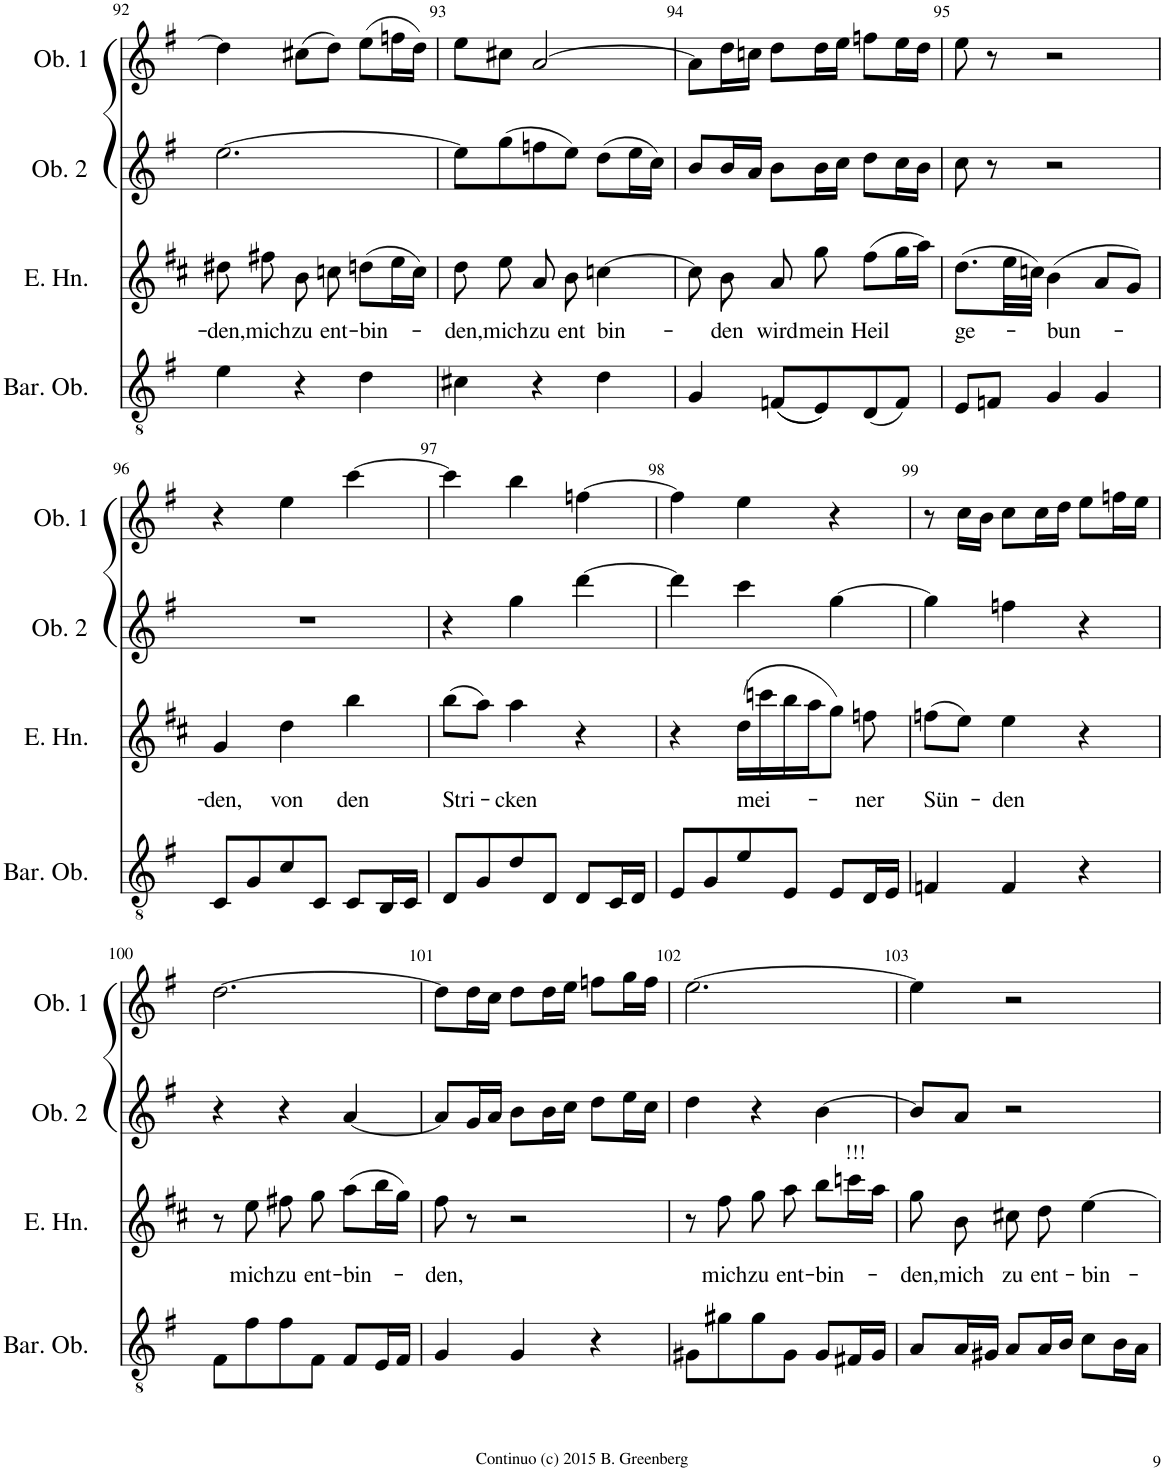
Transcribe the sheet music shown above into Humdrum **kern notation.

**kern	**kern	**text	**kern	**kern
*part4	*part3	*part3	*part2	*part1
*staff4	*staff3	*staff3	*staff2	*staff1
*I"Baritone Oboe	*I"English Horn	*	*I"Oboe 2	*I"Oboe 1
*I'Bar. Ob.	*I'E. Hn.	*	*I'Ob. 2	*I'Ob. 1
!!LO:PB:g=z
*clefGv2	*clefG2	*	*clefG2	*clefG2
*	*Trd4c7	*	*	*
*k[f#]	*k[f#c#]	*	*k[f#]	*k[f#]
*M3/4	*M3/4	*	*M3/4	*M3/4
=92	=92	=92	=92	=92
!	!	!LO:LY:b	!	!
4e\	8dd#X\	den,	[2.ee\	4dd\]
!	!	!LO:LY:b	!	!
.	8ff#X\	mich	.	.
!	!	!LO:LY:b	!	!
4r	8b\	zu	.	(8cc#X\L
!	!	!LO:LY:b	!	!
.	8ccn\	ent-	.	8dd\J)
!	!	!LO:LY:b	!	!
4d\	(8ddn\L	-bin-	.	(8ee\L
.	16ee\L	.	.	16ffn\L
.	16cc\JJ)	.	.	16dd\JJ)
=93	=93	=93	=93	=93
!	!	!LO:LY:b	!	!
4c#X\	8dd\	-den,	8ee\L]	8ee\L
!	!	!LO:LY:b	!	!
.	8ee\	mich	(8gg\	8cc#X\J
!	!	!LO:LY:b	!	!
4r	8a/	zu	8ffn\	[2a/
!	!	!LO:LY:b	!	!
.	8b\	ent	8ee\J)	.
!	!	!LO:LY:b	!	!
4d\	[4ccn\	bin-	(8dd\L	.
.	.	.	16ee\L	.
.	.	.	16cc\JJ)	.
=94	=94	=94	=94	=94
4G/	8cc\]	.	8b/L	8a\L]
!	!	!LO:LY:b	!	!
.	8b\	den	16b/L	16dd\L
.	.	.	16a/JJ	16ccn\JJ
!	!	!LO:LY:b	!	!
((8Fn/L	8a/	wird	8b\L	8dd\L
!	!	!LO:LY:b	!	!
8E/))	8gg\	mein	16b\L	16dd\L
.	.	.	16cc\JJ	16ee\JJ
!	!	!LO:LY:b	!	!
(8D/	(8ff#\L	Heil	8dd\L	8ffn\L
8F/J)	16gg\L	.	16cc\L	16ee\L
.	16aa\JJ)	.	16b\JJ	16dd\JJ
=95	=95	=95	=95	=95
!	!	!LO:LY:b	!	!
8E/L	(8.dd\L	ge-	8cc\	8ee\
8Fn/J	.	.	8r	8r
.	32ee\LL	.	.	.
.	32ccn\JJJ)	.	.	.
!	!	!LO:LY:b	!	!
4G/	(4b\	-bun-	2r	2r
4G/	8a/L	.	.	.
.	8g/J)	.	.	.
!!LO:LB:g=z
=96	=96	=96	=96	=96
!	!	!LO:LY:b	!	!
8C/L	4g/	-den,	2.r	4r
8G/	.	.	.	.
!	!	!LO:LY:b	!	!
8c/	4dd\	von	.	4ee\
8C/J	.	.	.	.
!	!	!LO:LY:b	!	!
8C/L	4bb\	den	.	[4ccc\
16BB/L	.	.	.	.
16C/JJ	.	.	.	.
=97	=97	=97	=97	=97
!	!	!LO:LY:b	!	!
8D/L	(8bb\L	Stri-	4r	4ccc\]
8G/	8aa\J)	.	.	.
!	!	!LO:LY:b	!	!
8d/	4aa\	-cken	4gg\	4bb\
8D/J	.	.	.	.
8D/L	4r	.	[4ddd\	[4ffn\
16C/L	.	.	.	.
16D/JJ	.	.	.	.
=98	=98	=98	=98	=98
8E/L	4r	.	4ddd\]	4ff\]
8G/	.	.	.	.
!	!	!LO:LY:b	!	!
8e/	(16dd\LL	mei-	4ccc\	4ee\
.	16cccn\	.	.	.
8E/J	16bb\	.	.	.
.	16aa\J	.	.	.
8E/L	8gg\J)	.	[4gg\	4r
!	!	!LO:LY:b	!	!
16D/L	8ffn\	-ner	.	.
16E/JJ	.	.	.	.
=99	=99	=99	=99	=99
!	!	!LO:LY:b	!	!
4Fn/	(8ffn\L	Sün-	4gg\]	8r
.	8ee\J)	.	.	16cc\LL
.	.	.	.	16b\JJ
!	!	!LO:LY:b	!	!
4F/	4ee\	-den	4ffn\	8cc\L
.	.	.	.	16cc\L
.	.	.	.	16dd\JJ
4r	4r	.	4r	8ee\L
.	.	.	.	16ffn\L
.	.	.	.	16ee\JJ
!!LO:LB:g=z
=100	=100	=100	=100	=100
8F#\L	8r	.	4r	[2.dd\
!	!	!LO:LY:b	!	!
8f#\	8ee\	mich	.	.
!	!	!LO:LY:b	!	!
8f#\	8ff#X\	zu	4r	.
!	!	!LO:LY:b	!	!
8F#\J	8gg\	ent-	.	.
!	!	!LO:LY:b	!	!
8F#/L	(8aa\L	-bin-	[4a/	.
16E/L	16bb\L	.	.	.
16F#/JJ	16gg\JJ)	.	.	.
=101	=101	=101	=101	=101
!	!	!LO:LY:b	!	!
4G/	8ff#\	-den,	8a/L]	8dd\L]
.	8r	.	16g/L	16dd\L
.	.	.	16a/JJ	16cc\JJ
4G/	2r	.	8b\L	8dd\L
.	.	.	16b\L	16dd\L
.	.	.	16cc\JJ	16ee\JJ
4r	.	.	8dd\L	8ffn\L
.	.	.	16ee\L	16gg\L
.	.	.	16cc\JJ	16ff\JJ
=102	=102	=102	=102	=102
8G#X\L	8r	.	4dd\	[2.ee\
!	!	!LO:LY:b	!	!
8g#X\	8ff#\	mich	.	.
!	!	!LO:LY:b	!	!
8g#\	8gg\	zu	4r	.
!	!	!LO:LY:b	!	!
8G#\J	8aa\	ent-	.	.
!	!	!LO:LY:b	!	!
8G#/L	8bb\L	-bin-	[4b\	.
!	!LO:TX:a:t=!!!	!	!	!
16F#X/L	16cccn\L	.	.	.
16G#/JJ	16aa\JJ	.	.	.
=103	=103	=103	=103	=103
!	!	!LO:LY:b	!	!
8A/L	8gg\	-den,	8b/L]	4ee\]
!	!	!LO:LY:b	!	!
16A/L	8b\	mich	8a/J	.
16G#X/JJ	.	.	.	.
!	!	!LO:LY:b	!	!
8A/L	8cc#X\	zu	2r	2r
!	!	!LO:LY:b	!	!
16A/L	8dd\	ent-	.	.
16B/JJ	.	.	.	.
!	!	!LO:LY:b	!	!
8c\L	[4ee\	-bin-	.	.
16B\L	.	.	.	.
16A\JJ	.	.	.	.
=	=	=	=	=
*-	*-	*-	*-	*-
